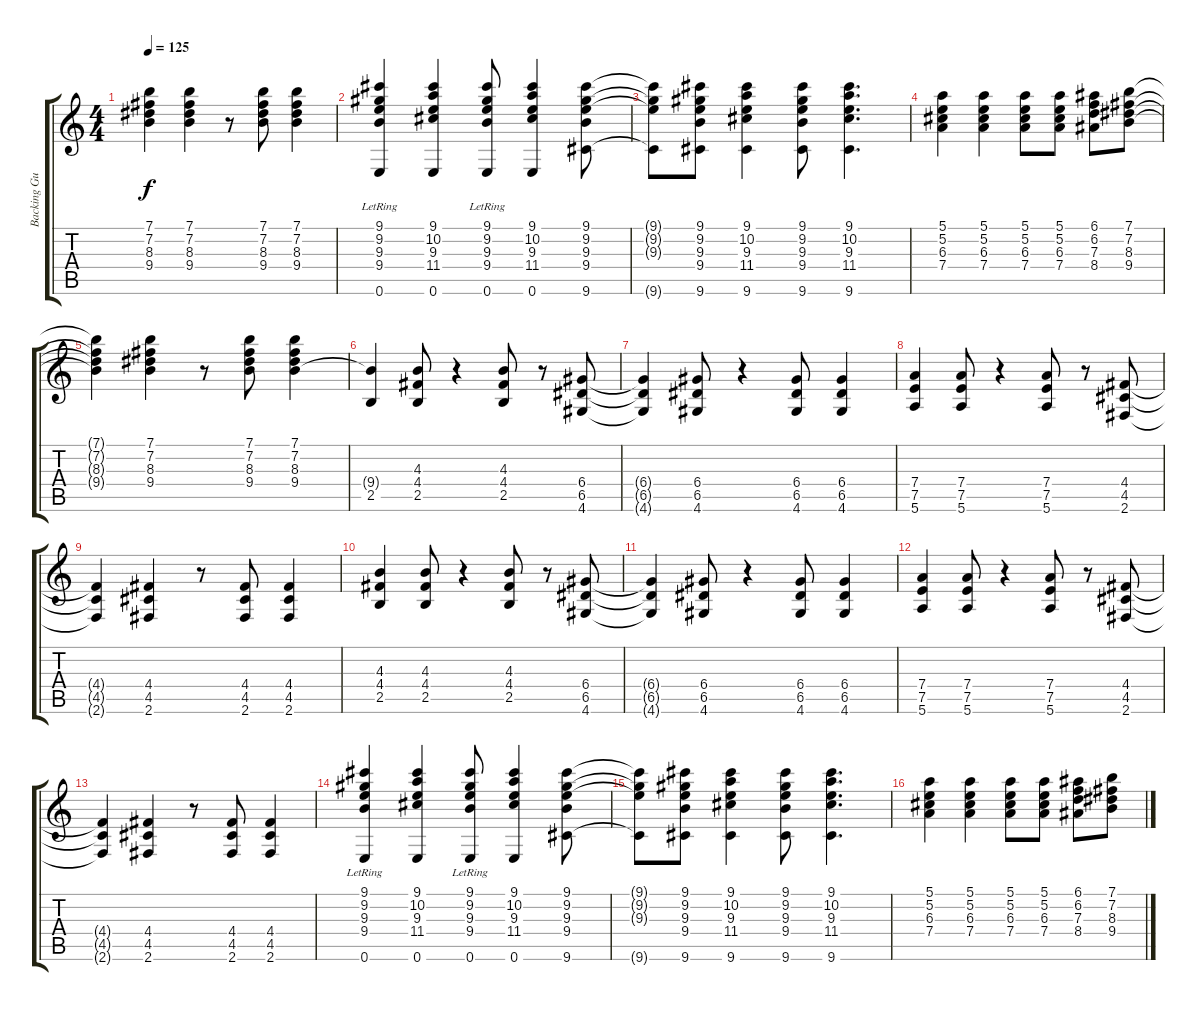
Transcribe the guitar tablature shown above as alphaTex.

\track ("Backing Guitar" "Backing Gu") {instrument distortionguitar}
\staff {score tabs}
\tuning (E4 B3 G3 D3 A2 E2) {hide}
\ts (4 4)
\tempo 125
\clef g2
\ks c
(7.1{t} 7.2{t} 8.3{t} 9.4{t}).4{dy f} (7.1 7.2 8.3 9.4).4 r.8 (7.1 7.2 8.3 9.4).8 (7.1 7.2 8.3 9.4).4 |
(9.1 9.2 9.3 9.4 0.6{lr}).4 (9.1 10.2 9.3 11.4 0.6).4 (9.1 9.2 9.3 9.4 0.6{lr}).8 (9.1 10.2 9.3 11.4 0.6).4 (9.1 9.2 9.3 9.4 9.6).8 |
(9.1{t} 9.2{t} 9.3{t} 9.6{t}).8 (9.1 9.2 9.3 9.4 9.6).8 (9.1 10.2 9.3 11.4 9.6).4 (9.1 9.2 9.3 9.4 9.6).8 (9.1 10.2 9.3 11.4 9.6).4{d} |
(5.1 5.2 6.3 7.4).4 (5.1 5.2 6.3 7.4).4 (5.1 5.2 6.3 7.4).8 (5.1 5.2 6.3 7.4).8 (6.1 6.2 7.3 8.4).8 (7.1 7.2 8.3 9.4).8 |
(7.1{t} 7.2{t} 8.3{t} 9.4{t}).4 (7.1 7.2 8.3 9.4).4 r.8 (7.1 7.2 8.3 9.4).8 (7.1 7.2 8.3 9.4).4 |
(9.4{t} 2.5).4 (4.3 4.4 2.5).8 r.4 (4.3 4.4 2.5).8 r.8 (6.4 6.5 4.6).8 |
(6.4{t} 6.5{t} 4.6{t}).4 (6.4 6.5 4.6).8 r.4 (6.4 6.5 4.6).8 (6.4 6.5 4.6).4 |
(7.4 7.5 5.6).4 (7.4 7.5 5.6).8 r.4 (7.4 7.5 5.6).8 r.8 (4.4 4.5 2.6).8 |
(4.4{t} 4.5{t} 2.6{t}).4 (4.4 4.5 2.6).4 r.8 (4.4 4.5 2.6).8 (4.4 4.5 2.6).4 |
(4.3 4.4 2.5).4 (4.3 4.4 2.5).8 r.4 (4.3 4.4 2.5).8 r.8 (6.4 6.5 4.6).8 |
(6.4{t} 6.5{t} 4.6{t}).4 (6.4 6.5 4.6).8 r.4 (6.4 6.5 4.6).8 (6.4 6.5 4.6).4 |
(7.4 7.5 5.6).4 (7.4 7.5 5.6).8 r.4 (7.4 7.5 5.6).8 r.8 (4.4 4.5 2.6).8 |
(4.4{t} 4.5{t} 2.6{t}).4 (4.4 4.5 2.6).4 r.8 (4.4 4.5 2.6).8 (4.4 4.5 2.6).4 |
(9.1 9.2 9.3 9.4 0.6{lr}).4 (9.1 10.2 9.3 11.4 0.6).4 (9.1 9.2 9.3 9.4 0.6{lr}).8 (9.1 10.2 9.3 11.4 0.6).4 (9.1 9.2 9.3 9.4 9.6).8 |
(9.1{t} 9.2{t} 9.3{t} 9.6{t}).8 (9.1 9.2 9.3 9.4 9.6).8 (9.1 10.2 9.3 11.4 9.6).4 (9.1 9.2 9.3 9.4 9.6).8 (9.1 10.2 9.3 11.4 9.6).4{d} |
(5.1 5.2 6.3 7.4).4 (5.1 5.2 6.3 7.4).4 (5.1 5.2 6.3 7.4).8 (5.1 5.2 6.3 7.4).8 (6.1 6.2 7.3 8.4).8 (7.1 7.2 8.3 9.4).8
